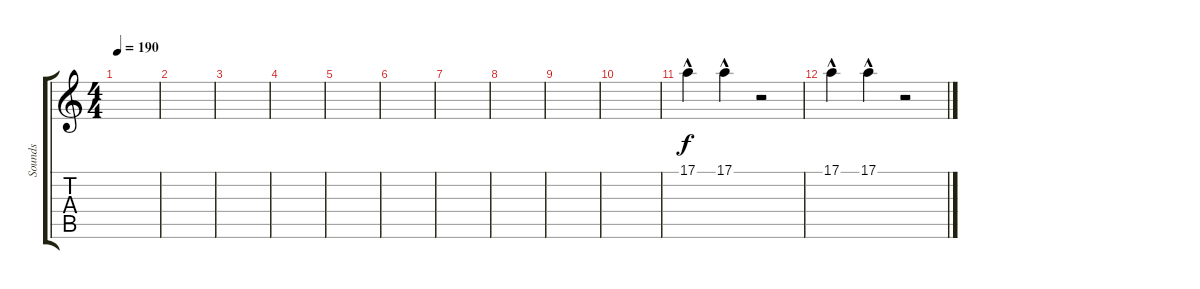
\track ("Sounds" "Sounds") {instrument ocarina}
\staff {score tabs}
\tuning (E4 B3 G3 D3 A2 E2) {hide}
\ts (4 4)
\tempo 190
\clef g2
\ks c
|
|
|
|
|
|
|
|
|
|
17.1{hac}.4 17.1{hac}.4 r.2 |
17.1{hac}.4 17.1{hac}.4 r.2
